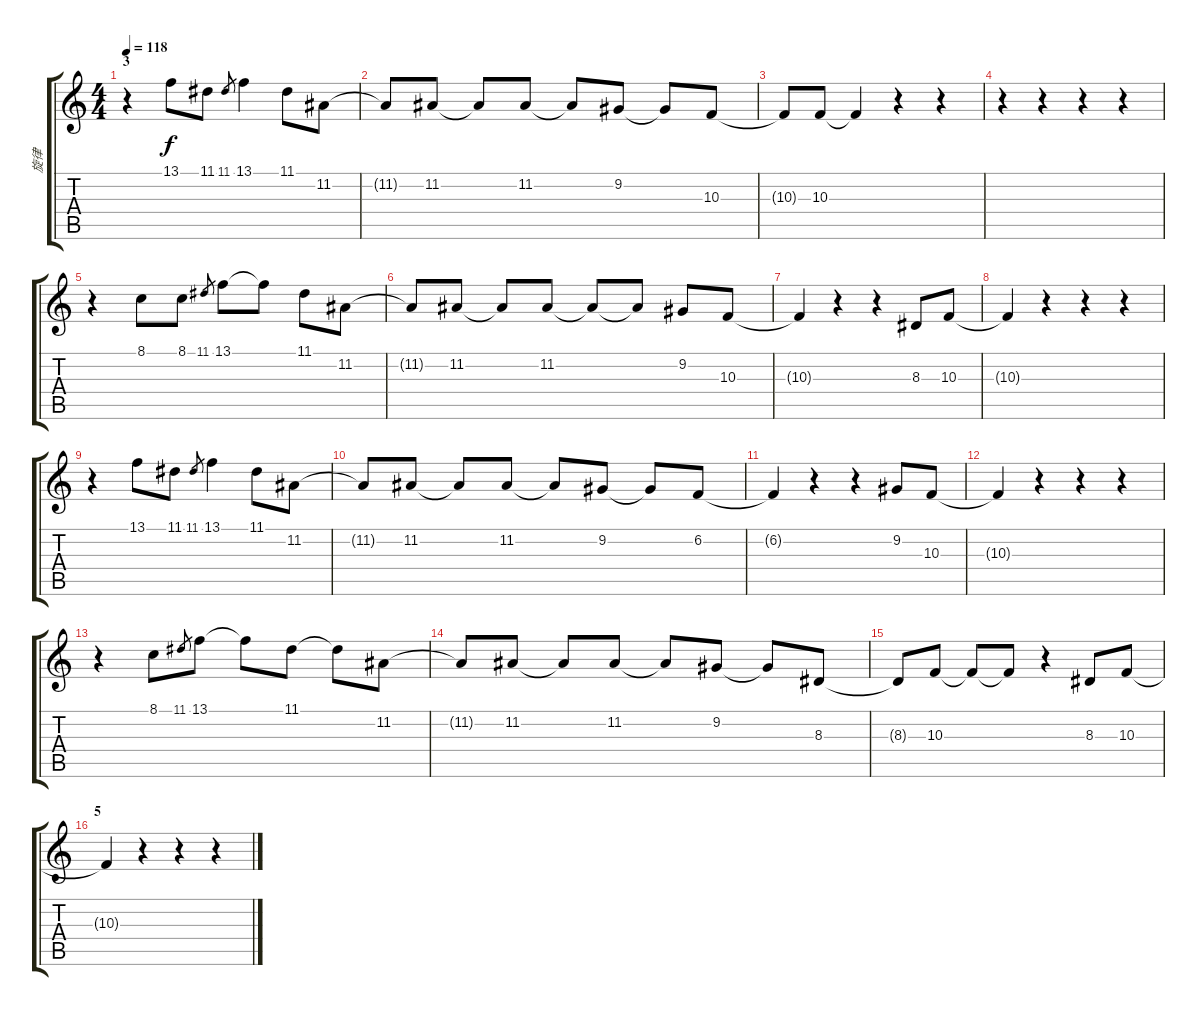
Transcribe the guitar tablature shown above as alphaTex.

\track ("旋律" "旋律") {instrument sitar}
\staff {score tabs}
\tuning (E4 B3 G3 D3 A2 E2) {hide}
\ts (4 4)
\section ("" "3")
\tempo 118
\clef g2
\ks c
r.4{dy f} 13.1.8 11.1.8 11.1.8{gr} 13.1.4 11.1.8 11.2.8 |
11.2{t}.8 11.2.8 11.2{t}.8 11.2.8 11.2{t}.8 9.2.8 9.2{t}.8 10.3.8 |
10.3{t}.8 10.3.8 10.3{t}.4 r.4 r.4 |
r.4 r.4 r.4 r.4 |
r.4 8.1.8 8.1.8 11.1.8{gr} 13.1.8 13.1{t}.8 11.1.8 11.2.8 |
11.2{t}.8 11.2.8 11.2{t}.8 11.2.8 11.2{t}.8 11.2{t}.8 9.2.8 10.3.8 |
10.3{t}.4 r.4 r.4 8.3.8 10.3.8 |
10.3{t}.4 r.4 r.4 r.4 |
r.4 13.1.8 11.1.8 11.1.8{gr} 13.1.4 11.1.8 11.2.8 |
11.2{t}.8 11.2.8 11.2{t}.8 11.2.8 11.2{t}.8 9.2.8 9.2{t}.8 6.2.8 |
6.2{t}.4 r.4 r.4 9.2.8 10.3.8 |
10.3{t}.4 r.4 r.4 r.4 |
r.4 8.1.8 11.1.8{gr} 13.1.8 13.1{t}.8 11.1.8 11.1{t}.8 11.2.8 |
11.2{t}.8 11.2.8 11.2{t}.8 11.2.8 11.2{t}.8 9.2.8 9.2{t}.8 8.3.8 |
8.3{t}.8 10.3.8 10.3{t}.8 10.3{t}.8 r.4 8.3.8 10.3.8 |
\section ("" "5")
10.3{t}.4 r.4 r.4 r.4
